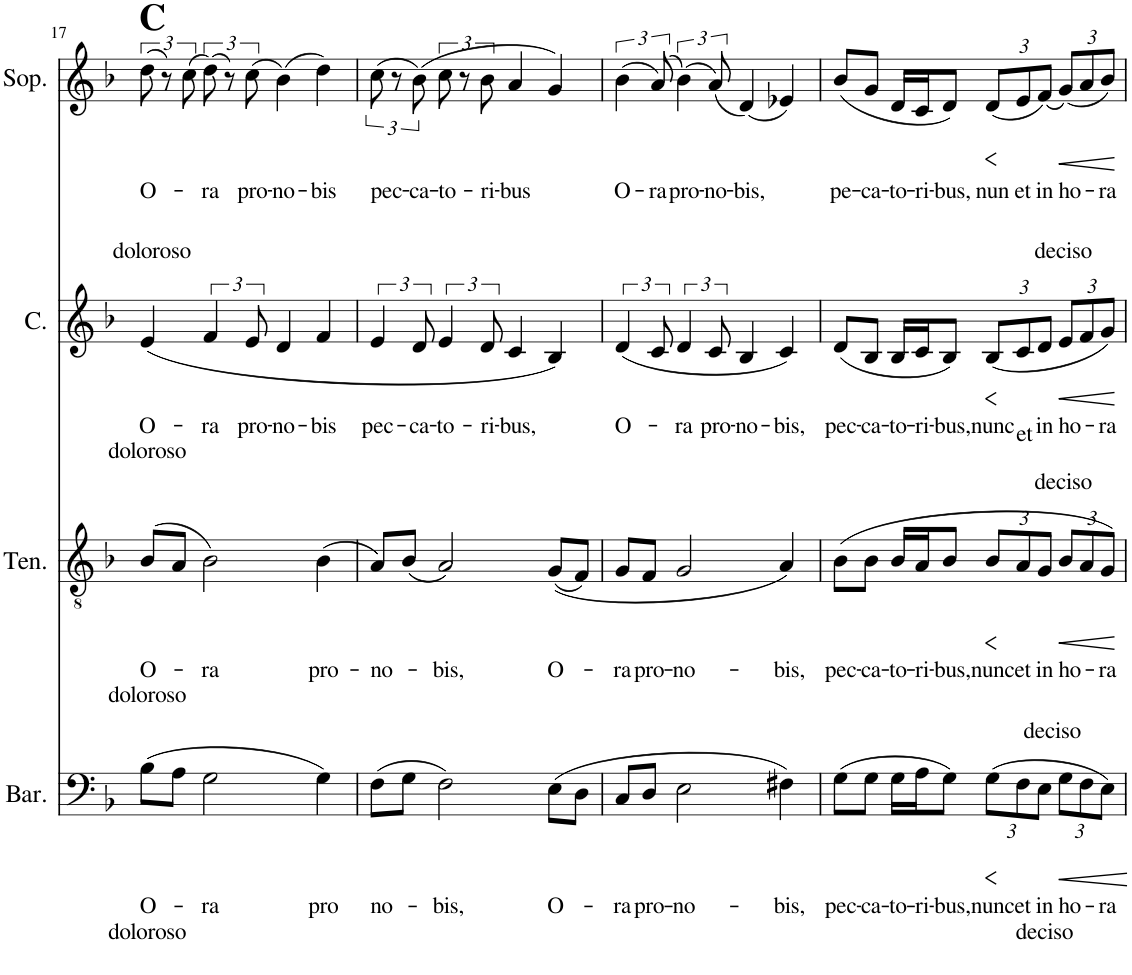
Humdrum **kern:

**kern	**text	**text	**dynam	**kern	**text	**text	**dynam	**kern	**text	**text	**dynam	**kern	**text	**text	**dynam	**harte
*part4	*part4	*part4	*part4	*part3	*part3	*part3	*part3	*part2	*part2	*part2	*part2	*part1	*part1	*part1	*part1	*part1
*staff4	*staff4	*staff4	*staff4	*staff3	*staff3	*staff3	*staff3	*staff2	*staff2	*staff2	*staff2	*staff1	*staff1	*staff1	*staff1	*
*I"Barítono	*	*	*	*I"Tenor	*	*	*	*I"Contralto	*	*	*	*I"Soprano	*	*	*	*
*I'Bar.	*	*	*	*I'Ten.	*	*	*	*I'C.	*	*	*	*I'Sop.	*	*	*	*
!!LO:PB:g=z
*clefF4	*	*	*	*clefGv2	*	*	*	*clefG2	*	*	*	*clefG2	*	*	*	*
*k[b-]	*	*	*	*k[b-]	*	*	*	*k[b-]	*	*	*	*k[b-]	*	*	*	*
*M4/4	*	*	*	*M4/4	*	*	*	*M4/4	*	*	*	*M4/4	*	*	*	*
=17	=17	=17	=17	=17	=17	=17	=17	=17	=17	=17	=17	=17	=17	=17	=17	=17
!	!LO:LY:b	!LO:LY:b	!	!	!LO:LY:b	!LO:LY:b	!	!	!LO:LY:b	!LO:LY:b	!	!	!LO:LY:b	!LO:LY:b	!	!
(8B-\L	O-	doloroso	.	(8B-/L	O-	doloroso	.	(4e/	O-	doloroso	.	(12dd\	O-	doloroso	.	C:maj
.	.	.	.	.	.	.	.	.	.	.	.	12r)	.	.	.	.
8A\J	.	.	.	8A/J	.	.	.	.	.	.	.	.	.	.	.	.
.	.	.	.	.	.	.	.	.	.	.	.	(12cc\	.	.	.	.
!	!LO:LY:b	!	!	!	!LO:LY:b	!	!	!	!LO:LY:b	!	!	!	!LO:LY:b	!	!	!
2G\	-ra	.	.	2B-\)	-ra	.	.	6f/	-ra	.	.	(12dd\)	-ra	.	.	.
.	.	.	.	.	.	.	.	.	.	.	.	12r)	.	.	.	.
!	!	!	!	!	!	!	!	!	!LO:LY:b	!	!	!	!LO:LY:b	!	!	!
.	.	.	.	.	.	.	.	12e/	pro-	.	.	(12cc\	pro-	.	.	.
!	!	!	!	!	!	!	!	!	!LO:LY:b	!	!	!	!LO:LY:b	!	!	!
.	.	.	.	.	.	.	.	4d/	-no-	.	.	(4b-\)	-no-	.	.	.
!	!LO:LY:b	!	!	!	!LO:LY:b	!	!	!	!LO:LY:b	!	!	!	!LO:LY:b	!	!	!
4G\)	pro	.	.	(4B-\	pro-	.	.	4f/	-bis	.	.	4dd\)	-bis	.	.	.
=18	=18	=18	=18	=18	=18	=18	=18	=18	=18	=18	=18	=18	=18	=18	=18	=18
!	!LO:LY:b	!	!	!	!LO:LY:b	!	!	!	!LO:LY:b	!	!	!	!LO:LY:b	!	!	!
(8F\L	no-	.	.	8A/L)	-no-	.	.	6e/	pec-	.	.	(12cc\	pec-	.	.	.
.	.	.	.	.	.	.	.	.	.	.	.	12r	.	.	.	.
8G\J	.	.	.	(8B-/J	.	.	.	.	.	.	.	.	.	.	.	.
!	!	!	!	!	!	!	!	!	!LO:LY:b	!	!	!	!LO:LY:b	!	!	!
.	.	.	.	.	.	.	.	12d/	-ca-	.	.	(12b-\)	-ca-	.	.	.
!	!LO:LY:b	!	!	!	!LO:LY:b	!	!	!	!LO:LY:b	!	!	!	!LO:LY:b	!	!	!
2F\)	-bis,	.	.	2A/)	-bis,	.	.	6e/	-to-	.	.	12cc\	-to-	.	.	.
.	.	.	.	.	.	.	.	.	.	.	.	12r	.	.	.	.
!	!	!	!	!	!	!	!	!	!LO:LY:b	!	!	!	!LO:LY:b	!	!	!
.	.	.	.	.	.	.	.	12d/	-ri-	.	.	12b-\	-ri-	.	.	.
!	!	!	!	!	!	!	!	!	!LO:LY:b	!	!	!	!LO:LY:b	!	!	!
.	.	.	.	.	.	.	.	4c/	-bus,	.	.	4a/	-bus	.	.	.
!	!LO:LY:b	!	!	!	!LO:LY:b	!	!	!	!	!	!	!	!	!	!	!
(8E\L	O-	.	.	((8G/L	O-	.	.	4B-/)	.	.	.	4g/)	.	.	.	.
8D\J	.	.	.	8F/J)	.	.	.	.	.	.	.	.	.	.	.	.
=19	=19	=19	=19	=19	=19	=19	=19	=19	=19	=19	=19	=19	=19	=19	=19	=19
!	!LO:LY:b	!	!	!	!LO:LY:b	!	!	!	!LO:LY:b	!	!	!	!LO:LY:b	!	!	!
8C/L	-ra	.	.	8G/L	-ra	.	.	(6d/	O-	.	.	(6b-\	O-	.	.	.
!	!LO:LY:b	!	!	!	!LO:LY:b	!	!	!	!	!	!	!	!	!	!	!
8D/J	pro-	.	.	8F/J	pro-	.	.	.	.	.	.	.	.	.	.	.
!	!	!	!	!	!	!	!	!	!	!	!	!	!LO:LY:b	!	!	!
.	.	.	.	.	.	.	.	12c/	.	.	.	(12a/)	-ra	.	.	.
!	!LO:LY:b	!	!	!	!LO:LY:b	!	!	!	!LO:LY:b	!	!	!	!LO:LY:b	!	!	!
2E\	-no-	.	.	2G/	-no-	.	.	6d/	-ra	.	.	(6b-\)	pro-	.	.	.
!	!	!	!	!	!	!	!	!	!LO:LY:b	!	!	!	!LO:LY:b	!	!	!
.	.	.	.	.	.	.	.	12c/	pro-	.	.	(12a/)	-no-	.	.	.
!	!	!	!	!	!	!	!	!	!LO:LY:b	!	!	!	!LO:LY:b	!	!	!
.	.	.	.	.	.	.	.	4B-/	-no-	.	.	(4d/)	-bis,	.	.	.
!	!LO:LY:b	!	!	!	!LO:LY:b	!	!	!	!LO:LY:b	!	!	!	!	!	!	!
4F#X\)	-bis,	.	.	4A/)	bis,	.	.	4c/)	-bis,	.	.	4e-X/)	.	.	.	.
=20	=20	=20	=20	=20	=20	=20	=20	=20	=20	=20	=20	=20	=20	=20	=20	=20
!	!LO:LY:b	!	!	!	!LO:LY:b	!	!	!	!LO:LY:b	!	!	!	!LO:LY:b	!	!	!
(8G\L	pec-	.	.	(8B-\L	pec-	.	.	(8d/L	pec-	.	.	(8b-/L	pe-	.	.	.
!	!LO:LY:b	!	!	!	!LO:LY:b	!	!	!	!LO:LY:b	!	!	!	!LO:LY:b	!	!	!
8G\J	-ca-	.	.	8B-\J	-ca-	.	.	8B-/J	-ca-	.	.	8g/J	-ca-	.	.	.
!	!LO:LY:b	!	!	!	!LO:LY:b	!	!	!	!LO:LY:b	!	!	!	!LO:LY:b	!	!	!
16G\LL	-to-	.	.	16B-/LL	-to-	.	.	16B-/LL	-to-	.	.	16d/LL	-to-	.	.	.
!	!LO:LY:b	!	!	!	!LO:LY:b	!	!	!	!LO:LY:b	!	!	!	!LO:LY:b	!	!	!
16A\J	-ri-	.	.	16A/J	-ri-	.	.	16c/J	-ri-	.	.	16c/J	-ri-	.	.	.
!	!LO:LY:b	!	!	!	!LO:LY:b	!	!	!	!LO:LY:b	!	!	!	!LO:LY:b	!	!	!
8G\J)	-bus,	.	.	8B-/J	-bus,	.	.	8B-/J)	-bus,	.	.	8d/J)	-bus,	.	.	.
*Xbrackettup	*	*	*	*	*	*	*	*	*	*	*	*	*	*	*	*
!	!LO:LY:b	!	!LO:HP:b	!	!	!	!	!	!	!	!	!	!	!	!	!
*	*	*	*	*Xbrackettup	*	*	*	*	*	*	*	*	*	*	*	*
!	!	!	!	!	!LO:LY:b	!	!LO:HP:b	!	!	!	!	!	!	!	!	!
*	*	*	*	*	*	*	*	*Xbrackettup	*	*	*	*	*	*	*	*
!	!	!	!	!	!	!	!	!	!LO:LY:b	!	!LO:HP:b	!	!	!	!	!
*	*	*	*	*	*	*	*	*	*	*	*	*Xbrackettup	*	*	*	*
!	!	!	!	!	!	!	!	!	!	!	!	!	!LO:LY:b	!	!LO:HP:b	!
(12G\L	nunc	.	<	12B-/L	nunc	.	<	(12B-/L	nunc	.	<	(12d/L	nun	.	<	.
!	!LO:LY:b	!	!	!	!LO:LY:b	!	!	!	!LO:LY:b	!	!	!	!LO:LY:b	!	!	!
12F\	et	.	.	12A/	et	.	.	12c/	et	.	.	12e/	et	.	.	.
!	!LO:LY:b	!LO:LY:b	!	!	!LO:LY:b	!LO:LY:b	!	!	!LO:LY:b	!LO:LY:b	!	!	!LO:LY:b	!LO:LY:b	!	!
12E\J	in	deciso	.	12G/J	in	deciso	.	12d/J	in	deciso	.	(12f/J)	in	deciso	.	.
!	!LO:LY:b	!	!LO:HP:b	!	!LO:LY:b	!	!LO:HP:b	!	!LO:LY:b	!	!LO:HP:b	!	!LO:LY:b	!	!LO:HP:b	!
12G\L	ho-	.	<	12B-/L	ho-	.	<	12e/L	ho-	.	<	(12g/L)	ho-	.	<	.
12F\	.	.	.	12A/	.	.	.	12f/	.	.	.	12a/	.	.	.	.
!	!LO:LY:b	!	!	!	!LO:LY:b	!	!	!	!LO:LY:b	!	!	!	!LO:LY:b	!	!	!
12E\J)	-ra	.	.	12G/J)	-ra	.	.	12g/J)	-ra	.	.	12b-/J)	-ra	.	.	.
.	.	.	[ [	.	.	.	[ [	.	.	.	[ [	.	.	.	[ [	.
=	=	=	=	=	=	=	=	=	=	=	=	=	=	=	=	=
*-	*-	*-	*-	*-	*-	*-	*-	*-	*-	*-	*-	*-	*-	*-	*-	*-
